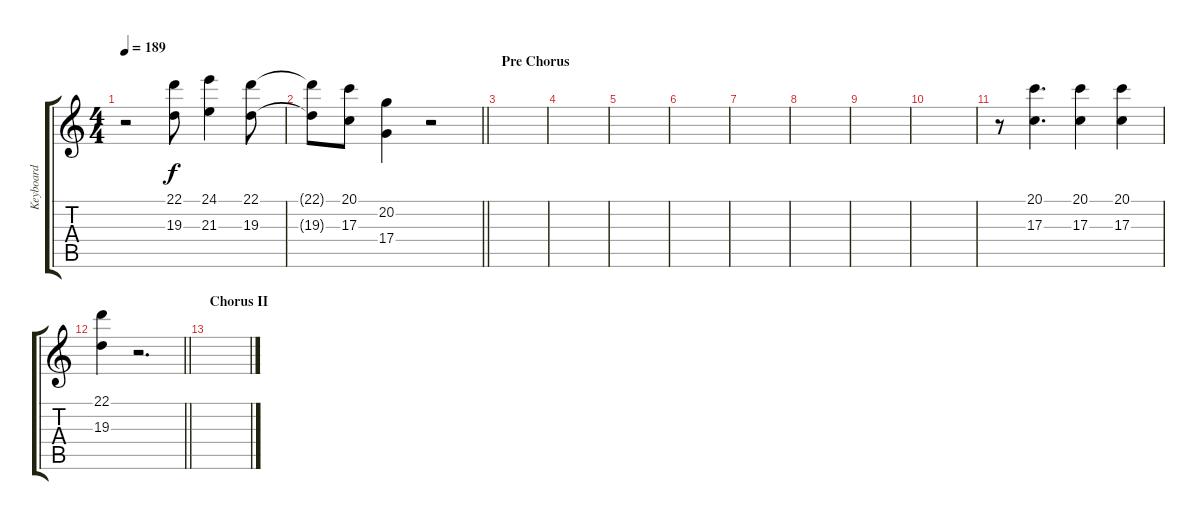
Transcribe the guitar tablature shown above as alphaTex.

\track ("Keyboard" "Keyboard") {instrument acousticgrandpiano}
\staff {score tabs}
\tuning (E4 B3 G3 D3 A2 E2) {hide}
\ts (4 4)
\tempo 189
\clef g2
\ks c
r.2{dy f} (22.1 19.3).8 (24.1 21.3).4 (22.1 19.3).8 |
\barLineRight lightlight
(22.1{t} 19.3{t}).8 (20.1 17.3).8 (20.2 17.4).4 r.2 |
\section ("" "Pre Chorus")
|
|
|
|
|
|
|
|
r.8 (20.1 17.3).4{d} (20.1 17.3).4 (20.1 17.3).4 |
\barLineRight lightlight
(22.1 19.3).4 r.2{d} |
\section ("" "Chorus II")
